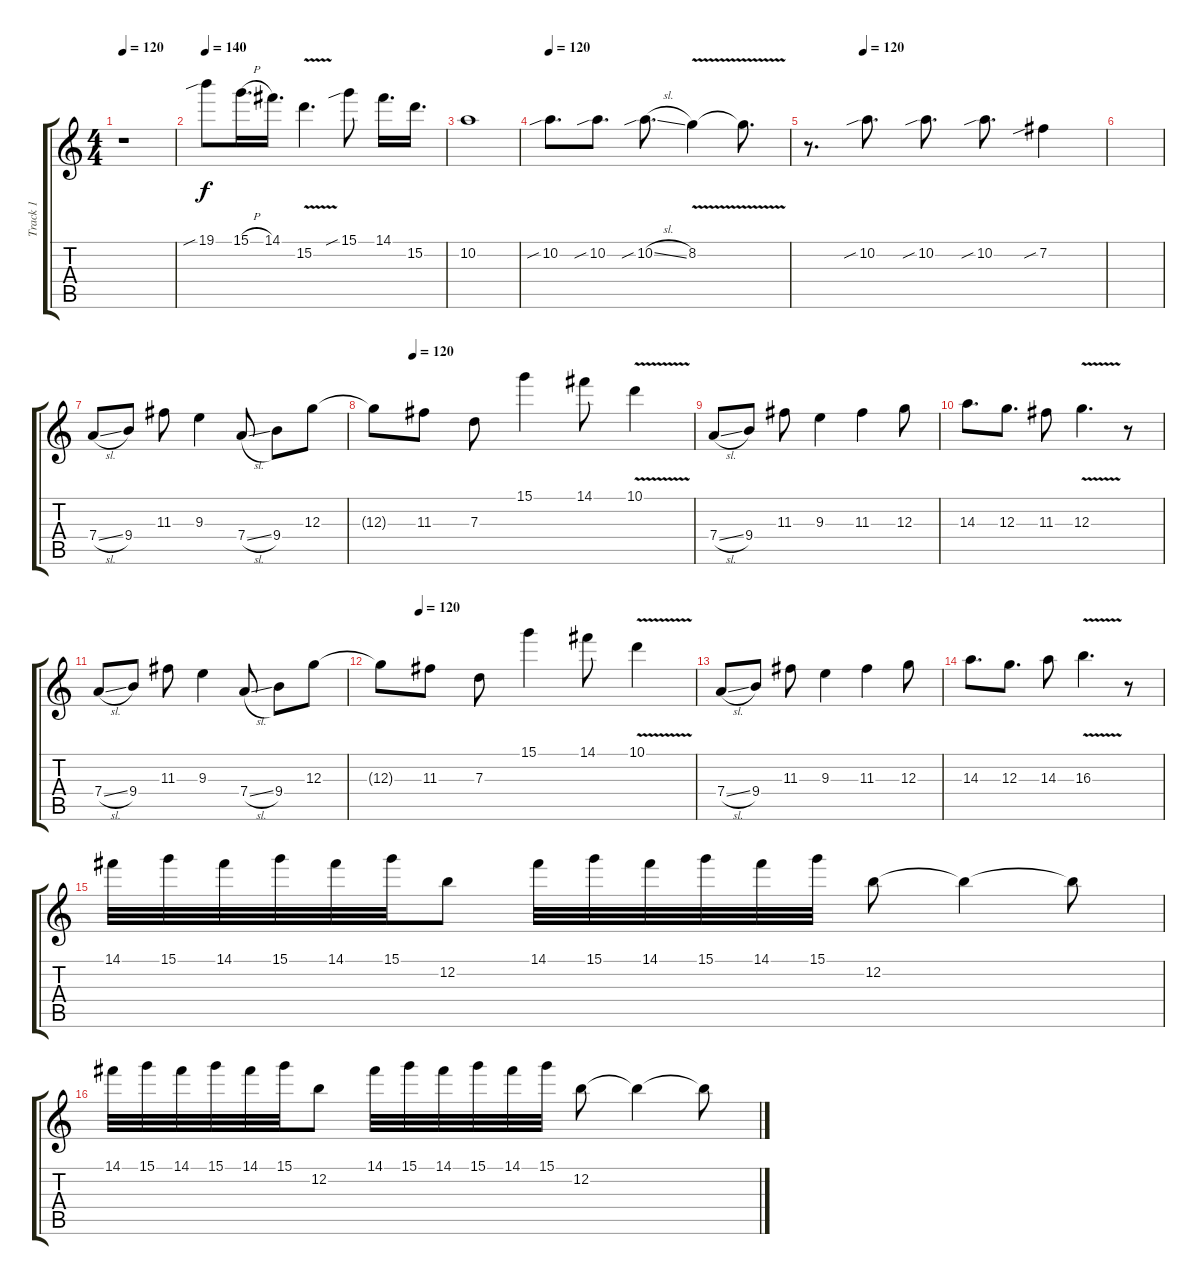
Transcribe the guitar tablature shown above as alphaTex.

\track ("Track 1" "Track 1") {instrument distortionguitar}
\staff {score tabs}
\tuning (E4 B3 G3 D3 A2 E2) {hide}
\ts (4 4)
\tempo 120
\clef g2
\ks c
r.1{dy f} |
\tempo 140
19.1{sib}.8 15.1{h}.16{d} 14.1.16{d} 15.2{v}.4{d} 15.1{sib}.8 14.1.16{d} 15.2.16{d} |
10.2.1 |
\tempo 120
10.2{sib}.8{d} 10.2{sib}.8{d} 10.2{sib sl}.8{d} 8.2{v}.4 8.2{t}.8{d} |
\tempo (120 0.1875)
r.8{d} 10.2{sib}.8{d} 10.2{sib}.8{d} 10.2{sib}.8{d} 7.2{sib}.4 |
|
7.4{sl}.8 9.4.8 11.3.8 9.3.4 7.4{sl}.8 9.4.8 12.3.8 |
\tempo (120 0.125)
12.3{t}.8 11.3.8 7.3.8 15.1.4 14.1.8 10.1{v}.4 |
7.4{sl}.8 9.4.8 11.3.8 9.3.4 11.3.4 12.3.8 |
14.3.8{d} 12.3.8{d} 11.3.8 12.3{v}.4{d} r.8 |
7.4{sl}.8 9.4.8 11.3.8 9.3.4 7.4{sl}.8 9.4.8 12.3.8 |
\tempo (120 0.125)
12.3{t}.8 11.3.8 7.3.8 15.1.4 14.1.8 10.1{v}.4 |
7.4{sl}.8 9.4.8 11.3.8 9.3.4 11.3.4 12.3.8 |
14.3.8{d} 12.3.8{d} 14.3.8 16.3{v}.4{d} r.8 |
14.1.32 15.1.32 14.1.32 15.1.32 14.1.32 15.1.32 12.2.8 14.1.32 15.1.32 14.1.32 15.1.32 14.1.32 15.1.32 12.2.8 12.2{t}.4 12.2{t}.8 |
14.1.32 15.1.32 14.1.32 15.1.32 14.1.32 15.1.32 12.2.8 14.1.32 15.1.32 14.1.32 15.1.32 14.1.32 15.1.32 12.2.8 12.2{t}.4 12.2{t}.8
